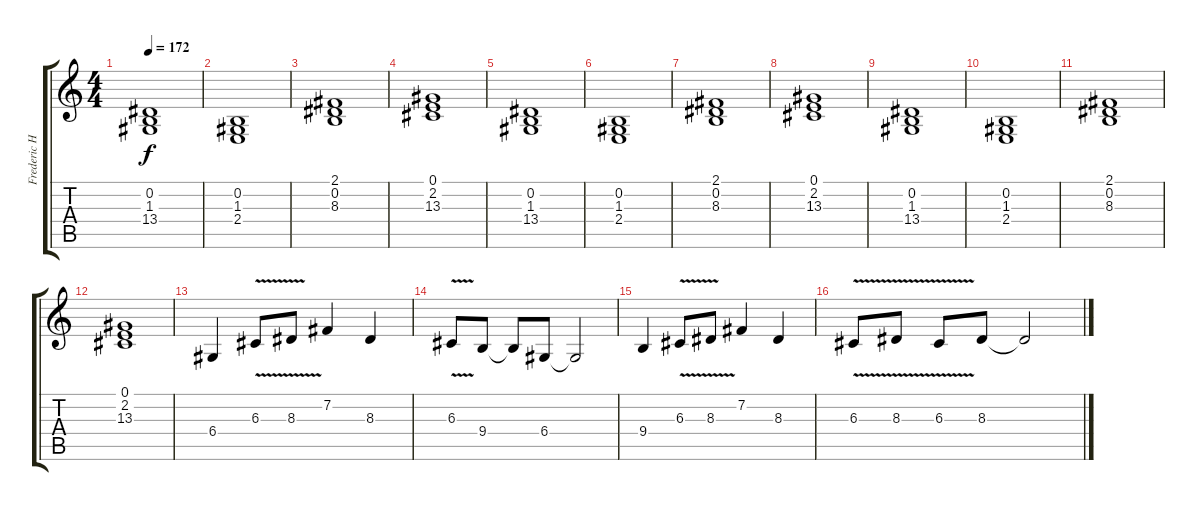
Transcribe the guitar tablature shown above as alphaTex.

\track ("Frederic Helmer" "Frederic H") {instrument stringensemble1}
\staff {score tabs}
\tuning (E4 B3 G3 D3 A2 E2) {hide}
\ts (4 4)
\tempo 172
\clef g2
\ks c
(0.2 1.3 13.4).1{dy f} |
(0.2 1.3 2.4).1 |
(2.1 0.2 8.3).1 |
(0.1 2.2 13.3).1 |
(0.2 1.3 13.4).1 |
(0.2 1.3 2.4).1 |
(2.1 0.2 8.3).1 |
(0.1 2.2 13.3).1 |
(0.2 1.3 13.4).1 |
(0.2 1.3 2.4).1 |
(2.1 0.2 8.3).1 |
(0.1 2.2 13.3).1 |
6.4.4 6.3{v}.8 8.3{v}.8 7.2.4 8.3.4 |
6.3{v}.8 9.4.8 9.4{t}.8 6.4.8 6.4{t}.2 |
9.4.4 6.3{v}.8 8.3{v}.8 7.2.4 8.3.4 |
6.3{v}.8 8.3{v}.8 6.3{v}.8 8.3.8 8.3{t}.2
